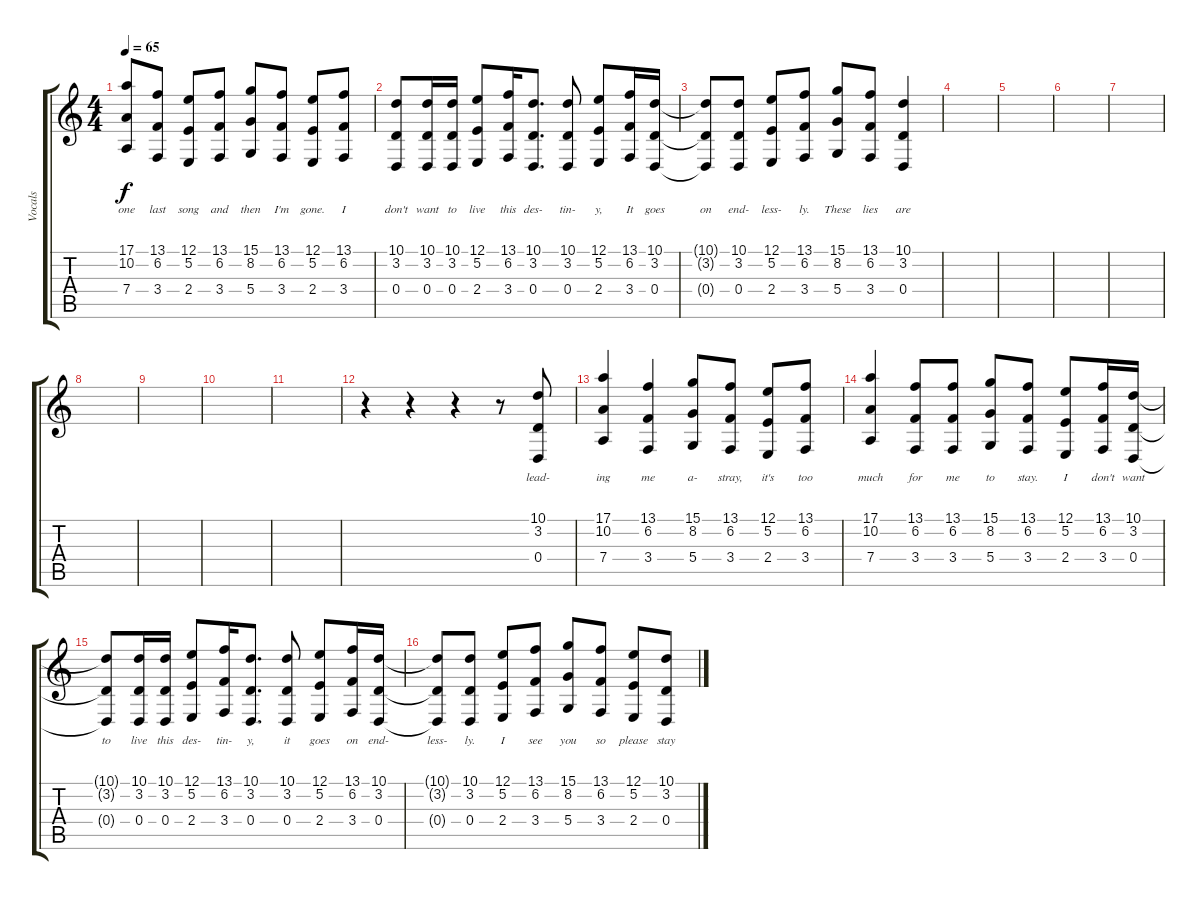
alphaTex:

\track ("Vocals" "Vocals") {instrument stringensemble1}
\staff {score tabs}
\tuning (E4 B3 G3 D3 A2 E2) {hide}
\ts (4 4)
\tempo 65
\clef g2
\ks c
(17.1 10.2 7.4).8{lyrics (0 "one") lyrics (1 "") lyrics (2 "") lyrics (3 "") lyrics (4 "") dy f} (13.1 6.2 3.4).8{lyrics (0 "last") lyrics (1 "") lyrics (2 "") lyrics (3 "") lyrics (4 "")} (12.1 5.2 2.4).8{lyrics (0 "song") lyrics (1 "") lyrics (2 "") lyrics (3 "") lyrics (4 "")} (13.1 6.2 3.4).8{lyrics (0 "and") lyrics (1 "") lyrics (2 "") lyrics (3 "") lyrics (4 "")} (15.1 8.2 5.4).8{lyrics (0 "then") lyrics (1 "") lyrics (2 "") lyrics (3 "") lyrics (4 "")} (13.1 6.2 3.4).8{lyrics (0 "I'm") lyrics (1 "") lyrics (2 "") lyrics (3 "") lyrics (4 "")} (12.1 5.2 2.4).8{lyrics (0 "gone.") lyrics (1 "") lyrics (2 "") lyrics (3 "") lyrics (4 "")} (13.1 6.2 3.4).8{lyrics (0 "I") lyrics (1 "") lyrics (2 "") lyrics (3 "") lyrics (4 "")} |
(10.1 3.2 0.4).8{lyrics (0 "don't") lyrics (1 "") lyrics (2 "") lyrics (3 "") lyrics (4 "")} (10.1 3.2 0.4).16{lyrics (0 "want") lyrics (1 "") lyrics (2 "") lyrics (3 "") lyrics (4 "")} (10.1 3.2 0.4).16{lyrics (0 "to") lyrics (1 "") lyrics (2 "") lyrics (3 "") lyrics (4 "")} (12.1 5.2 2.4).8{lyrics (0 "live") lyrics (1 "") lyrics (2 "") lyrics (3 "") lyrics (4 "")} (13.1 6.2 3.4).16{lyrics (0 "this") lyrics (1 "") lyrics (2 "") lyrics (3 "") lyrics (4 "")} (10.1 3.2 0.4).8{d lyrics (0 "des-") lyrics (1 "") lyrics (2 "") lyrics (3 "") lyrics (4 "")} (10.1 3.2 0.4).8{lyrics (0 "tin-") lyrics (1 "") lyrics (2 "") lyrics (3 "") lyrics (4 "")} (12.1 5.2 2.4).8{lyrics (0 "y,") lyrics (1 "") lyrics (2 "") lyrics (3 "") lyrics (4 "")} (13.1 6.2 3.4).16{lyrics (0 "It") lyrics (1 "") lyrics (2 "") lyrics (3 "") lyrics (4 "")} (10.1 3.2 0.4).16{lyrics (0 "goes") lyrics (1 "") lyrics (2 "") lyrics (3 "") lyrics (4 "")} |
(10.1{t} 3.2{t} 0.4{t}).8{lyrics (0 "on") lyrics (1 "") lyrics (2 "") lyrics (3 "") lyrics (4 "")} (10.1 3.2 0.4).8{lyrics (0 "end-") lyrics (1 "") lyrics (2 "") lyrics (3 "") lyrics (4 "")} (12.1 5.2 2.4).8{lyrics (0 "less-") lyrics (1 "") lyrics (2 "") lyrics (3 "") lyrics (4 "")} (13.1 6.2 3.4).8{lyrics (0 "ly.") lyrics (1 "") lyrics (2 "") lyrics (3 "") lyrics (4 "")} (15.1 8.2 5.4).8{lyrics (0 "These") lyrics (1 "") lyrics (2 "") lyrics (3 "") lyrics (4 "")} (13.1 6.2 3.4).8{lyrics (0 "lies") lyrics (1 "") lyrics (2 "") lyrics (3 "") lyrics (4 "")} (10.1 3.2 0.4).4{lyrics (0 "are") lyrics (1 "") lyrics (2 "") lyrics (3 "") lyrics (4 "")} |
|
|
|
|
|
|
|
|
r.4 r.4 r.4 r.8 (10.1 3.2 0.4).8{lyrics (0 "lead-") lyrics (1 "") lyrics (2 "") lyrics (3 "") lyrics (4 "")} |
(17.1 10.2 7.4).4{lyrics (0 "ing") lyrics (1 "") lyrics (2 "") lyrics (3 "") lyrics (4 "")} (13.1 6.2 3.4).4{lyrics (0 "me") lyrics (1 "") lyrics (2 "") lyrics (3 "") lyrics (4 "")} (15.1 8.2 5.4).8{lyrics (0 "a-") lyrics (1 "") lyrics (2 "") lyrics (3 "") lyrics (4 "")} (13.1 6.2 3.4).8{lyrics (0 "stray,") lyrics (1 "") lyrics (2 "") lyrics (3 "") lyrics (4 "")} (12.1 5.2 2.4).8{lyrics (0 "it's") lyrics (1 "") lyrics (2 "") lyrics (3 "") lyrics (4 "")} (13.1 6.2 3.4).8{lyrics (0 "too") lyrics (1 "") lyrics (2 "") lyrics (3 "") lyrics (4 "")} |
(17.1 10.2 7.4).4{lyrics (0 "much") lyrics (1 "") lyrics (2 "") lyrics (3 "") lyrics (4 "")} (13.1 6.2 3.4).8{lyrics (0 "for") lyrics (1 "") lyrics (2 "") lyrics (3 "") lyrics (4 "")} (13.1 6.2 3.4).8{lyrics (0 "me") lyrics (1 "") lyrics (2 "") lyrics (3 "") lyrics (4 "")} (15.1 8.2 5.4).8{lyrics (0 "to") lyrics (1 "") lyrics (2 "") lyrics (3 "") lyrics (4 "")} (13.1 6.2 3.4).8{lyrics (0 "stay.") lyrics (1 "") lyrics (2 "") lyrics (3 "") lyrics (4 "")} (12.1 5.2 2.4).8{lyrics (0 "I") lyrics (1 "") lyrics (2 "") lyrics (3 "") lyrics (4 "")} (13.1 6.2 3.4).16{lyrics (0 "don't") lyrics (1 "") lyrics (2 "") lyrics (3 "") lyrics (4 "")} (10.1 3.2 0.4).16{lyrics (0 "want") lyrics (1 "") lyrics (2 "") lyrics (3 "") lyrics (4 "")} |
(10.1{t} 3.2{t} 0.4{t}).8{lyrics (0 "to") lyrics (1 "") lyrics (2 "") lyrics (3 "") lyrics (4 "")} (10.1 3.2 0.4).16{lyrics (0 "live") lyrics (1 "") lyrics (2 "") lyrics (3 "") lyrics (4 "")} (10.1 3.2 0.4).16{lyrics (0 "this") lyrics (1 "") lyrics (2 "") lyrics (3 "") lyrics (4 "")} (12.1 5.2 2.4).8{lyrics (0 "des-") lyrics (1 "") lyrics (2 "") lyrics (3 "") lyrics (4 "")} (13.1 6.2 3.4).16{lyrics (0 "tin-") lyrics (1 "") lyrics (2 "") lyrics (3 "") lyrics (4 "")} (10.1 3.2 0.4).8{d lyrics (0 "y,") lyrics (1 "") lyrics (2 "") lyrics (3 "") lyrics (4 "")} (10.1 3.2 0.4).8{lyrics (0 "it") lyrics (1 "") lyrics (2 "") lyrics (3 "") lyrics (4 "")} (12.1 5.2 2.4).8{lyrics (0 "goes") lyrics (1 "") lyrics (2 "") lyrics (3 "") lyrics (4 "")} (13.1 6.2 3.4).16{lyrics (0 "on") lyrics (1 "") lyrics (2 "") lyrics (3 "") lyrics (4 "")} (10.1 3.2 0.4).16{lyrics (0 "end-") lyrics (1 "") lyrics (2 "") lyrics (3 "") lyrics (4 "")} |
(10.1{t} 3.2{t} 0.4{t}).8{lyrics (0 "less-") lyrics (1 "") lyrics (2 "") lyrics (3 "") lyrics (4 "")} (10.1 3.2 0.4).8{lyrics (0 "ly.") lyrics (1 "") lyrics (2 "") lyrics (3 "") lyrics (4 "")} (12.1 5.2 2.4).8{lyrics (0 "I") lyrics (1 "") lyrics (2 "") lyrics (3 "") lyrics (4 "")} (13.1 6.2 3.4).8{lyrics (0 "see") lyrics (1 "") lyrics (2 "") lyrics (3 "") lyrics (4 "")} (15.1 8.2 5.4).8{lyrics (0 "you") lyrics (1 "") lyrics (2 "") lyrics (3 "") lyrics (4 "")} (13.1 6.2 3.4).8{lyrics (0 "so") lyrics (1 "") lyrics (2 "") lyrics (3 "") lyrics (4 "")} (12.1 5.2 2.4).8{lyrics (0 "please") lyrics (1 "") lyrics (2 "") lyrics (3 "") lyrics (4 "")} (10.1 3.2 0.4).8{lyrics (0 "stay") lyrics (1 "") lyrics (2 "") lyrics (3 "") lyrics (4 "")}
